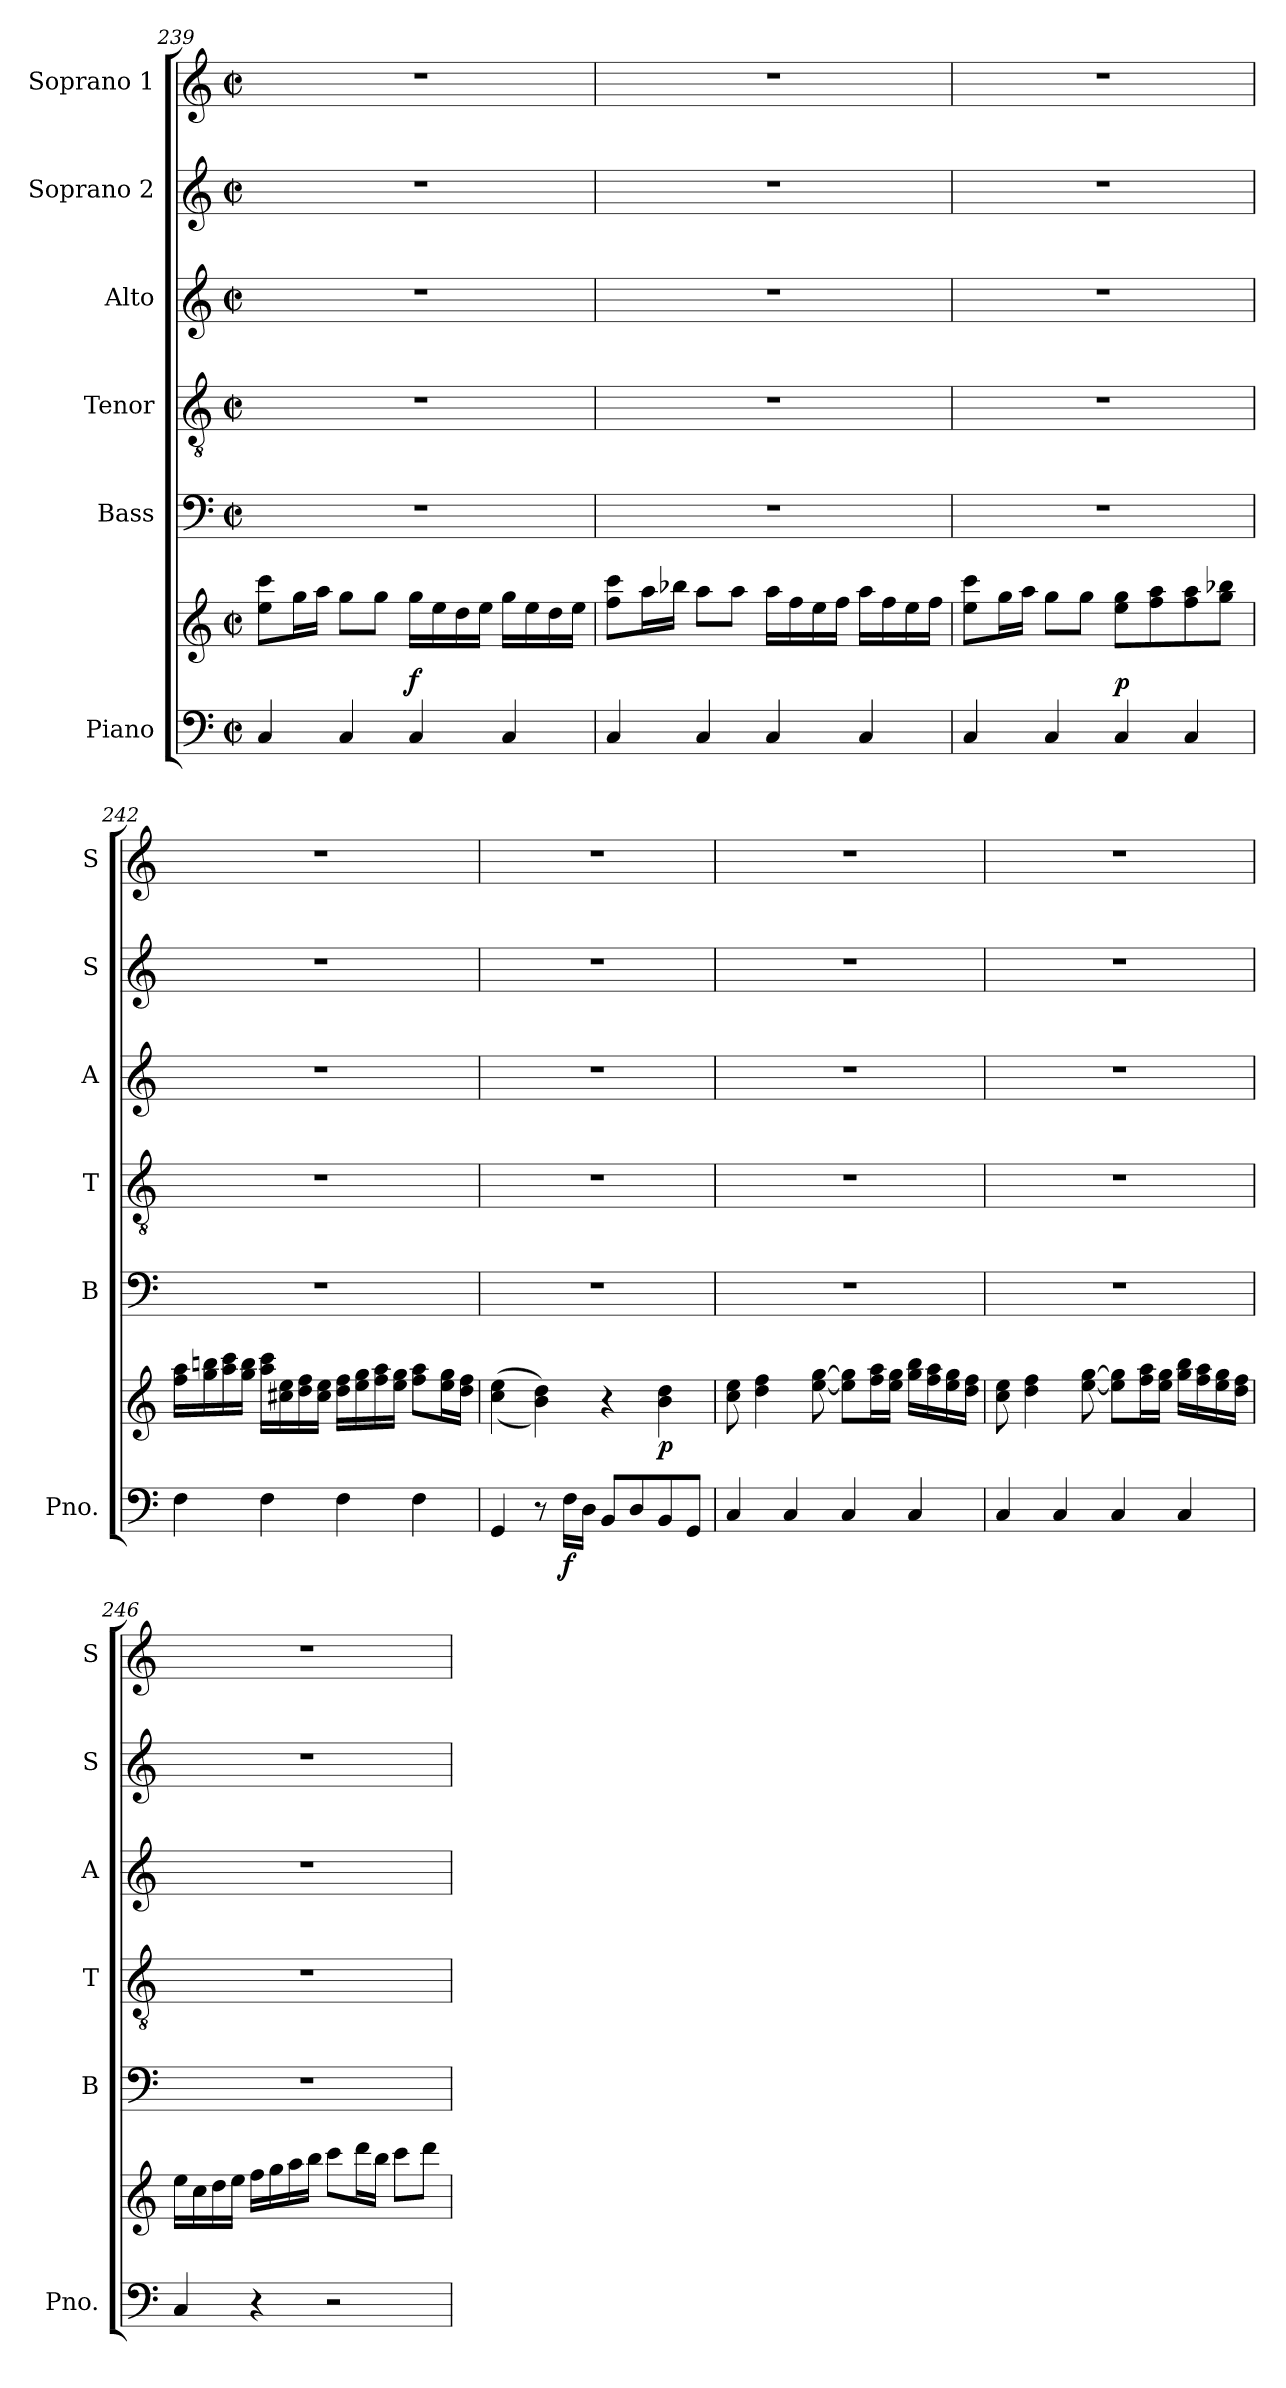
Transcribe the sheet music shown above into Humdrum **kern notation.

**kern	**kern	**dynam	**kern	**kern	**kern	**kern	**kern
*part6	*part6	*part6	*part5	*part4	*part3	*part2	*part1
*staff7	*staff6	*staff6/7	*staff5	*staff4	*staff3	*staff2	*staff1
*I"Piano	*	*	*I"Bass	*I"Tenor	*I"Alto	*I"Soprano 2	*I"Soprano 1
*I'Pno.	*	*	*I'B	*I'T	*I'A	*I'S	*I'S
*clefF4	*clefG2	*	*clefF4	*clefGv2	*clefG2	*clefG2	*clefG2
*k[]	*k[]	*	*k[]	*k[]	*k[]	*k[]	*k[]
*C:	*C:	*	*C:	*C:	*C:	*C:	*C:
*M2/2	*M2/2	*	*M2/2	*M2/2	*M2/2	*M2/2	*M2/2
*met(c|)	*met(c|)	*	*met(c|)	*met(c|)	*met(c|)	*met(c|)	*met(c|)
=239	=239	=239	=239	=239	=239	=239	=239
4C/	8ee\ 8ccc\L	.	1r	1r	1r	1r	1r
.	16gg\L	.	.	.	.	.	.
.	16aa\JJ	.	.	.	.	.	.
4C/	8gg\L	.	.	.	.	.	.
.	8gg\J	.	.	.	.	.	.
!	!	!LO:DY:a=2	!	!	!	!	!
4C/	16gg\LL	f	.	.	.	.	.
.	16ee\	.	.	.	.	.	.
.	16dd\	.	.	.	.	.	.
.	16ee\JJ	.	.	.	.	.	.
4C/	16gg\LL	.	.	.	.	.	.
.	16ee\	.	.	.	.	.	.
.	16dd\	.	.	.	.	.	.
.	16ee\JJ	.	.	.	.	.	.
!!LO:LB:g=z
=240	=240	=240	=240	=240	=240	=240	=240
4C/	8ff\ 8ccc\L	.	1r	1r	1r	1r	1r
.	16aa\L	.	.	.	.	.	.
.	16bb-X\JJ	.	.	.	.	.	.
4C/	8aa\L	.	.	.	.	.	.
.	8aa\J	.	.	.	.	.	.
4C/	16aa\LL	.	.	.	.	.	.
.	16ff\	.	.	.	.	.	.
.	16ee\	.	.	.	.	.	.
.	16ff\JJ	.	.	.	.	.	.
4C/	16aa\LL	.	.	.	.	.	.
.	16ff\	.	.	.	.	.	.
.	16ee\	.	.	.	.	.	.
.	16ff\JJ	.	.	.	.	.	.
=241	=241	=241	=241	=241	=241	=241	=241
4C/	8ee\ 8ccc\L	.	1r	1r	1r	1r	1r
.	16gg\L	.	.	.	.	.	.
.	16aa\JJ	.	.	.	.	.	.
4C/	8gg\L	.	.	.	.	.	.
.	8gg\J	.	.	.	.	.	.
!	!	!LO:DY:a=2	!	!	!	!	!
4C/	8ee\ 8gg\L	p	.	.	.	.	.
.	8ff\ 8aa\	.	.	.	.	.	.
4C/	8ff\ 8aa\	.	.	.	.	.	.
.	8gg\ 8bb-X\J	.	.	.	.	.	.
=242	=242	=242	=242	=242	=242	=242	=242
4F\	16ff\ 16aa\LL	.	1r	1r	1r	1r	1r
.	16gg\ 16bbn\	.	.	.	.	.	.
.	16aa\ 16ccc\	.	.	.	.	.	.
.	16gg\ 16bb\JJ	.	.	.	.	.	.
4F\	16aa\ 16ccc\LL	.	.	.	.	.	.
.	16cc#X\ 16ee\	.	.	.	.	.	.
.	16dd\ 16ff\	.	.	.	.	.	.
.	16cc#\ 16ee\JJ	.	.	.	.	.	.
4F\	16dd\ 16ff\LL	.	.	.	.	.	.
.	16ee\ 16gg\	.	.	.	.	.	.
.	16ff\ 16aa\	.	.	.	.	.	.
.	16ee\ 16gg\JJ	.	.	.	.	.	.
4F\	8ff\ 8aa\L	.	.	.	.	.	.
.	16ee\ 16gg\L	.	.	.	.	.	.
.	16dd\ 16ff\JJ	.	.	.	.	.	.
!!LO:PB:g=z
=243	=243	=243	=243	=243	=243	=243	=243
4GG/	((4cc\ 4ee\	.	1r	1r	1r	1r	1r
8r	4b\ 4dd\))	.	.	.	.	.	.
!	!	!LO:DY:b=2	!	!	!	!	!
16F\LL	.	f	.	.	.	.	.
16D\JJ	.	.	.	.	.	.	.
8BB/L	4r	.	.	.	.	.	.
8D/	.	.	.	.	.	.	.
!	!	!LO:DY:b	!	!	!	!	!
8BB/	4b\ 4dd\	p	.	.	.	.	.
8GG/J	.	.	.	.	.	.	.
=244	=244	=244	=244	=244	=244	=244	=244
4C/	8cc\ 8ee\	.	1r	1r	1r	1r	1r
.	4dd\ 4ff\	.	.	.	.	.	.
4C/	.	.	.	.	.	.	.
.	[8ee\ [8gg\	.	.	.	.	.	.
4C/	8ee\] 8gg\]L	.	.	.	.	.	.
.	16ff\ 16aa\L	.	.	.	.	.	.
.	16ee\ 16gg\JJ	.	.	.	.	.	.
4C/	16gg\ 16bb\LL	.	.	.	.	.	.
.	16ff\ 16aa\	.	.	.	.	.	.
.	16ee\ 16gg\	.	.	.	.	.	.
.	16dd\ 16ff\JJ	.	.	.	.	.	.
=245	=245	=245	=245	=245	=245	=245	=245
4C/	8cc\ 8ee\	.	1r	1r	1r	1r	1r
.	4dd\ 4ff\	.	.	.	.	.	.
4C/	.	.	.	.	.	.	.
.	[8ee\ [8gg\	.	.	.	.	.	.
4C/	8ee\] 8gg\]L	.	.	.	.	.	.
.	16ff\ 16aa\L	.	.	.	.	.	.
.	16ee\ 16gg\JJ	.	.	.	.	.	.
4C/	16gg\ 16bb\LL	.	.	.	.	.	.
.	16ff\ 16aa\	.	.	.	.	.	.
.	16ee\ 16gg\	.	.	.	.	.	.
.	16dd\ 16ff\JJ	.	.	.	.	.	.
!!LO:LB:g=z
=246	=246	=246	=246	=246	=246	=246	=246
4C/	16ee\LL	.	1r	1r	1r	1r	1r
.	16cc\	.	.	.	.	.	.
.	16dd\	.	.	.	.	.	.
.	16ee\JJ	.	.	.	.	.	.
4r	16ff\LL	.	.	.	.	.	.
.	16gg\	.	.	.	.	.	.
.	16aa\	.	.	.	.	.	.
.	16bb\JJ	.	.	.	.	.	.
2r	8ccc\L	.	.	.	.	.	.
.	16ddd\L	.	.	.	.	.	.
.	16bb\JJ	.	.	.	.	.	.
.	8ccc\L	.	.	.	.	.	.
.	8ddd\J	.	.	.	.	.	.
=	=	=	=	=	=	=	=
*-	*-	*-	*-	*-	*-	*-	*-
